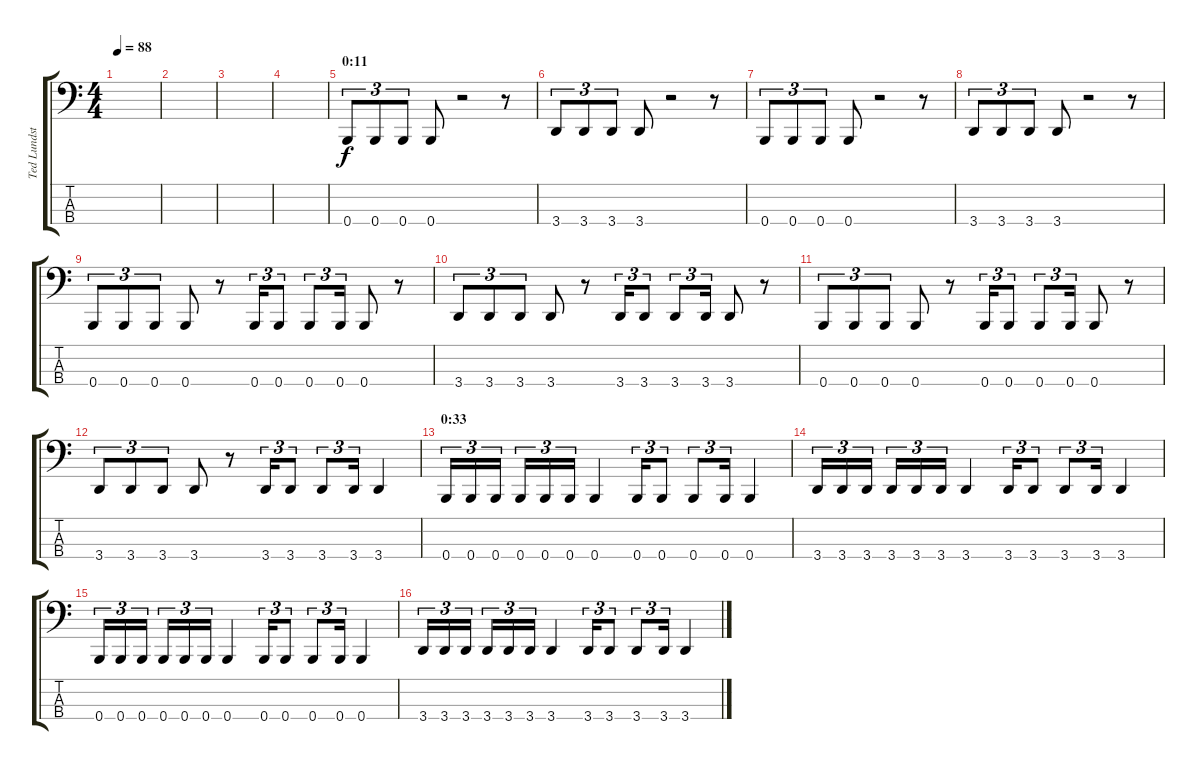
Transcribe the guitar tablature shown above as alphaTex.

\track ("Ted Lundström" "Ted Lundst") {instrument electricbassfinger}
\staff {score tabs}
\tuning (D2 A1 E1 B0) {hide}
\ts (4 4)
\tempo 88
\clef f4
\ks c
|
|
|
|
\section ("" "0:11")
0.4.8{tu (3 2)} 0.4.8{tu (3 2)} 0.4.8{tu (3 2)} 0.4.8 r.2 r.8 |
3.4.8{tu (3 2)} 3.4.8{tu (3 2)} 3.4.8{tu (3 2)} 3.4.8 r.2 r.8 |
0.4.8{tu (3 2)} 0.4.8{tu (3 2)} 0.4.8{tu (3 2)} 0.4.8 r.2 r.8 |
3.4.8{tu (3 2)} 3.4.8{tu (3 2)} 3.4.8{tu (3 2)} 3.4.8 r.2 r.8 |
0.4.8{tu (3 2)} 0.4.8{tu (3 2)} 0.4.8{tu (3 2)} 0.4.8 r.8 0.4.16{tu (3 2)} 0.4.8{tu (3 2)} 0.4.8{tu (3 2)} 0.4.16{tu (3 2)} 0.4.8 r.8 |
3.4.8{tu (3 2)} 3.4.8{tu (3 2)} 3.4.8{tu (3 2)} 3.4.8 r.8 3.4.16{tu (3 2)} 3.4.8{tu (3 2)} 3.4.8{tu (3 2)} 3.4.16{tu (3 2)} 3.4.8 r.8 |
0.4.8{tu (3 2)} 0.4.8{tu (3 2)} 0.4.8{tu (3 2)} 0.4.8 r.8 0.4.16{tu (3 2)} 0.4.8{tu (3 2)} 0.4.8{tu (3 2)} 0.4.16{tu (3 2)} 0.4.8 r.8 |
3.4.8{tu (3 2)} 3.4.8{tu (3 2)} 3.4.8{tu (3 2)} 3.4.8 r.8 3.4.16{tu (3 2)} 3.4.8{tu (3 2)} 3.4.8{tu (3 2)} 3.4.16{tu (3 2)} 3.4.4 |
\section ("" "0:33")
0.4.16{tu (3 2)} 0.4.16{tu (3 2)} 0.4.16{tu (3 2)} 0.4.16{tu (3 2)} 0.4.16{tu (3 2)} 0.4.16{tu (3 2)} 0.4.4 0.4.16{tu (3 2)} 0.4.8{tu (3 2)} 0.4.8{tu (3 2)} 0.4.16{tu (3 2)} 0.4.4 |
3.4.16{tu (3 2)} 3.4.16{tu (3 2)} 3.4.16{tu (3 2)} 3.4.16{tu (3 2)} 3.4.16{tu (3 2)} 3.4.16{tu (3 2)} 3.4.4 3.4.16{tu (3 2)} 3.4.8{tu (3 2)} 3.4.8{tu (3 2)} 3.4.16{tu (3 2)} 3.4.4 |
0.4.16{tu (3 2)} 0.4.16{tu (3 2)} 0.4.16{tu (3 2)} 0.4.16{tu (3 2)} 0.4.16{tu (3 2)} 0.4.16{tu (3 2)} 0.4.4 0.4.16{tu (3 2)} 0.4.8{tu (3 2)} 0.4.8{tu (3 2)} 0.4.16{tu (3 2)} 0.4.4 |
3.4.16{tu (3 2)} 3.4.16{tu (3 2)} 3.4.16{tu (3 2)} 3.4.16{tu (3 2)} 3.4.16{tu (3 2)} 3.4.16{tu (3 2)} 3.4.4 3.4.16{tu (3 2)} 3.4.8{tu (3 2)} 3.4.8{tu (3 2)} 3.4.16{tu (3 2)} 3.4.4
